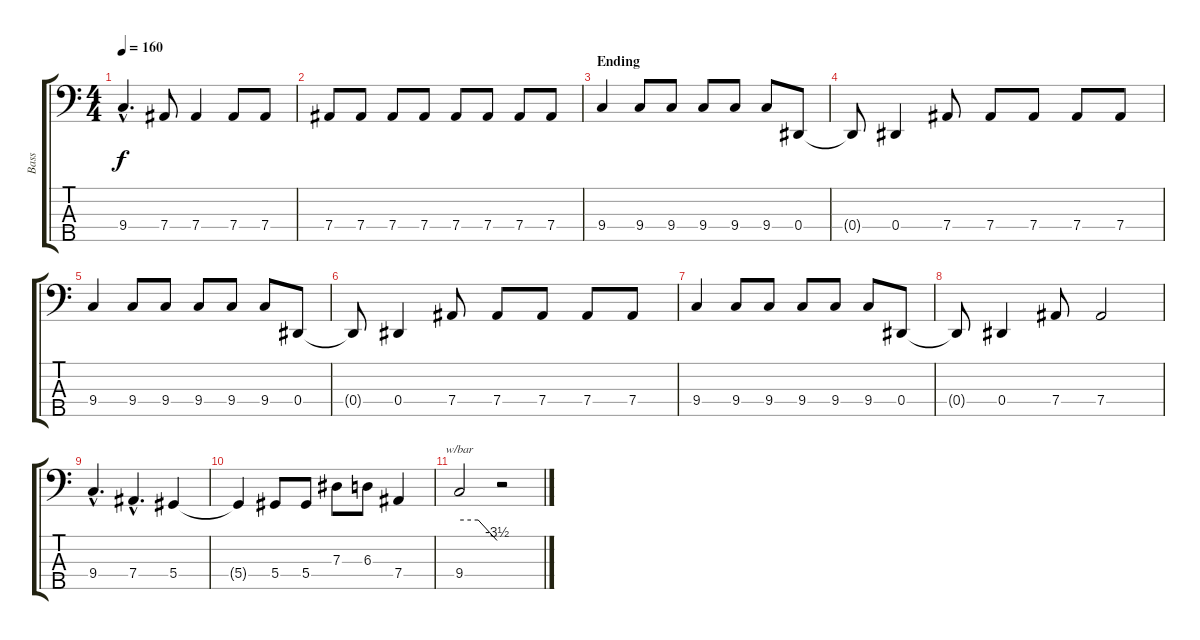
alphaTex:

\track ("Bass" "Bass") {instrument electricbasspick}
\staff {score tabs}
\tuning (Gb2 Db2 Ab1 Eb1 Bb0) {hide}
\ts (4 4)
\tempo 160
\clef f4
\ks c
9.4{hac}.4{d dy f} 7.4.8 7.4.4 7.4.8 7.4.8 |
7.4.8 7.4.8 7.4.8 7.4.8 7.4.8 7.4.8 7.4.8 7.4.8 |
\section ("" "Ending")
9.4.4 9.4.8 9.4.8 9.4.8 9.4.8 9.4.8 0.4.8 |
0.4{t}.8 0.4.4 7.4.8 7.4.8 7.4.8 7.4.8 7.4.8 |
9.4.4 9.4.8 9.4.8 9.4.8 9.4.8 9.4.8 0.4.8 |
0.4{t}.8 0.4.4 7.4.8 7.4.8 7.4.8 7.4.8 7.4.8 |
9.4.4 9.4.8 9.4.8 9.4.8 9.4.8 9.4.8 0.4.8 |
0.4{t}.8 0.4.4 7.4.8 7.4.2 |
9.4{hac}.4{d} 7.4{hac}.4{d} 5.4.4 |
5.4{t}.4 5.4.8 5.4.8 7.3.8 6.3.8 7.4.4 |
9.4.2{tbe (custom default 0 0 30 0 60 -14)} r.2
